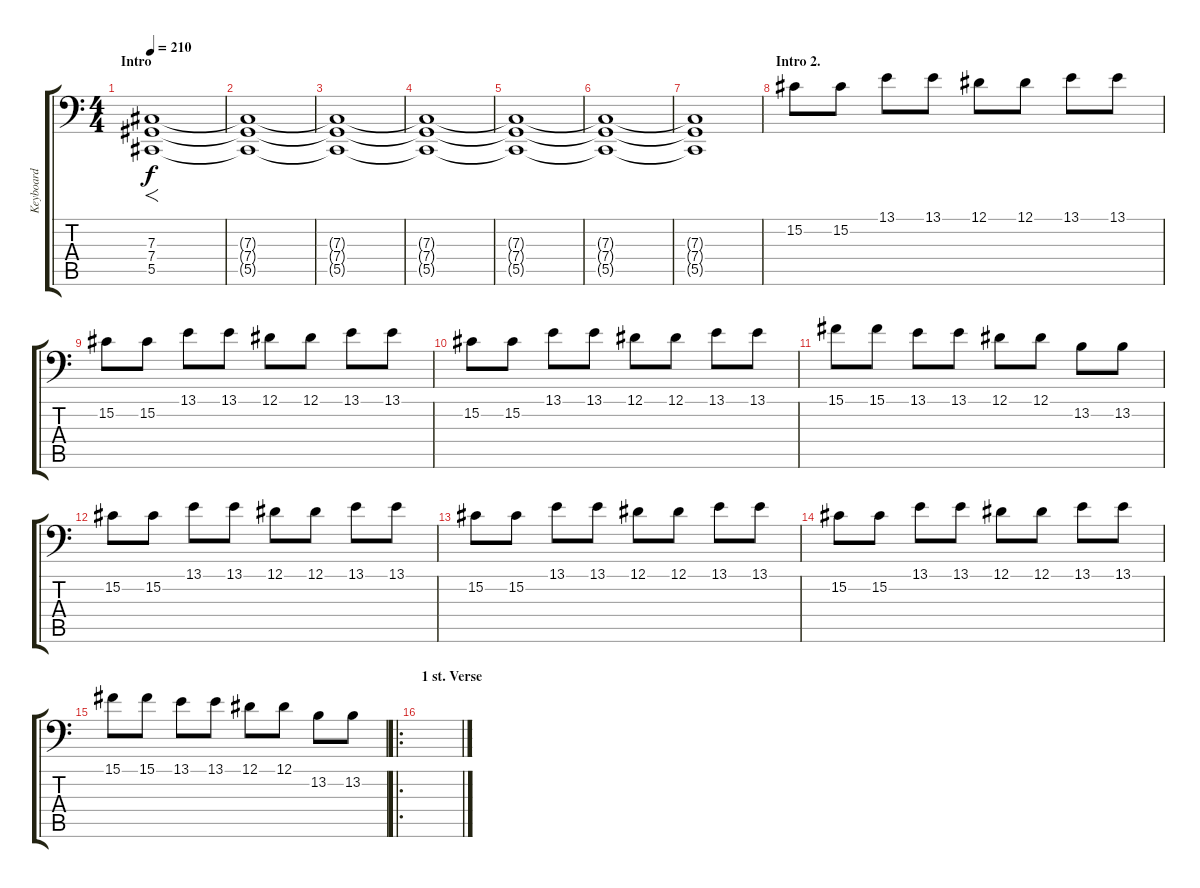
\track ("Keyboard" "Keyboard") {instrument stringensemble1}
\staff {score tabs}
\tuning (Eb3 Bb2 Gb2 Db2 Ab1 Eb1) {hide}
\ts (4 4)
\section ("" "Intro")
\tempo 210
\clef f4
\ks c
(7.3 7.4 5.5).1{f dy f instrument stringensemble1} |
(7.3{t} 7.4{t} 5.5{t}).1 |
(7.3{t} 7.4{t} 5.5{t}).1 |
(7.3{t} 7.4{t} 5.5{t}).1 |
(7.3{t} 7.4{t} 5.5{t}).1 |
(7.3{t} 7.4{t} 5.5{t}).1 |
(7.3{t} 7.4{t} 5.5{t}).1 |
\section ("" "Intro 2.")
15.2.8 15.2.8 13.1.8 13.1.8 12.1.8 12.1.8 13.1.8 13.1.8 |
15.2.8 15.2.8 13.1.8 13.1.8 12.1.8 12.1.8 13.1.8 13.1.8 |
15.2.8 15.2.8 13.1.8 13.1.8 12.1.8 12.1.8 13.1.8 13.1.8 |
15.1.8 15.1.8 13.1.8 13.1.8 12.1.8 12.1.8 13.2.8 13.2.8 |
15.2.8 15.2.8 13.1.8 13.1.8 12.1.8 12.1.8 13.1.8 13.1.8 |
15.2.8 15.2.8 13.1.8 13.1.8 12.1.8 12.1.8 13.1.8 13.1.8 |
15.2.8 15.2.8 13.1.8 13.1.8 12.1.8 12.1.8 13.1.8 13.1.8 |
15.1.8 15.1.8 13.1.8 13.1.8 12.1.8 12.1.8 13.2.8 13.2.8 |
\ro
\section ("" "1 st. Verse")
